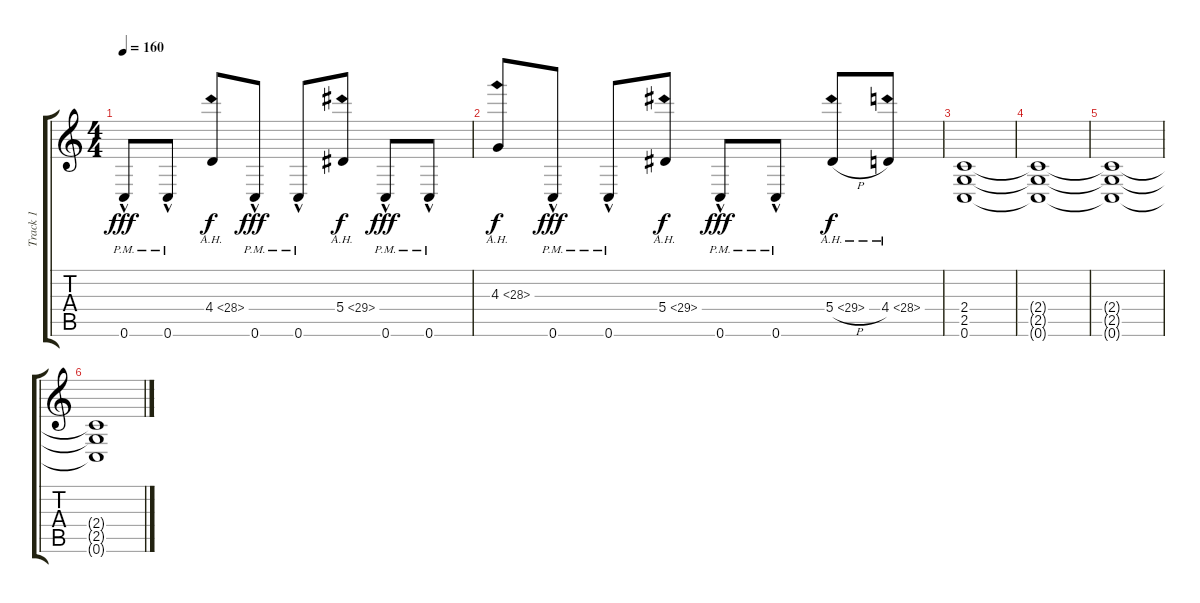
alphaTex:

\track ("Track 1" "Track 1") {instrument distortionguitar}
\staff {score tabs}
\tuning (C4 G3 Eb3 Bb2 F2 C2) {hide}
\ts (4 4)
\tempo 160
\clef g2
\ks c
0.6{hac pm}.8{dy fff} 0.6{hac pm}.8 4.4{ah 24}.8{dy f} 0.6{hac pm}.8{dy fff} 0.6{hac pm}.8 5.4{ah 24}.8{dy f} 0.6{hac pm}.8{dy fff} 0.6{hac pm}.8 |
4.3{ah 24}.8{dy f} 0.6{hac pm}.8{dy fff} 0.6{hac pm}.8 5.4{ah 24}.8{dy f} 0.6{hac pm}.8{dy fff} 0.6{hac pm}.8 5.4{ah 24 h}.8{dy f} 4.4{ah 24}.8 |
(2.4 2.5 0.6).1 |
(2.4{t} 2.5{t} 0.6{t}).1 |
(2.4{t} 2.5{t} 0.6{t}).1 |
(2.4{t} 2.5{t} 0.6{t}).1
